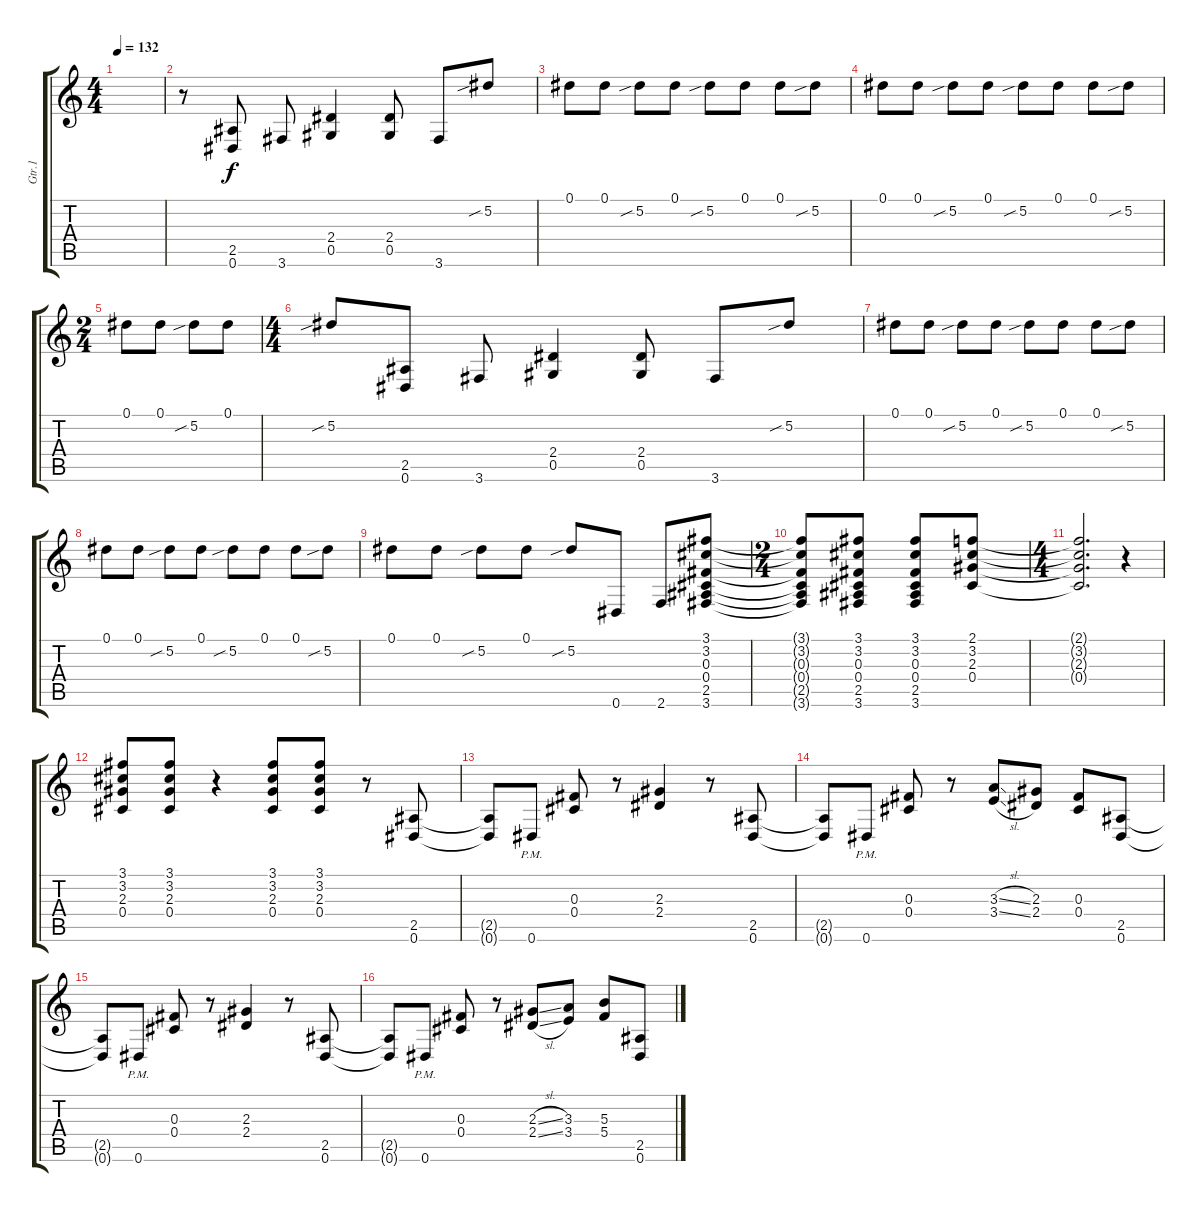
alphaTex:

\track ("Gtr.1" "Gtr.1") {instrument acousticguitarsteel}
\staff {score tabs}
\tuning (Eb4 Bb3 Gb3 Db3 Ab2 Eb2) {hide}
\ts (4 4)
\tempo 132
\clef g2
\ks c
|
r.8 (2.5 0.6).8 3.6.8 (2.4 0.5).4 (2.4 0.5).8 3.6.8 5.2{sib}.8 |
0.1.8 0.1.8 5.2{sib}.8 0.1.8 5.2{sib}.8 0.1.8 0.1.8 5.2{sib}.8 |
0.1.8 0.1.8 5.2{sib}.8 0.1.8 5.2{sib}.8 0.1.8 0.1.8 5.2{sib}.8 |
\ts (2 4)
0.1.8 0.1.8 5.2{sib}.8 0.1.8 |
\ts (4 4)
5.2{sib}.8 (2.5 0.6).8 3.6.8 (2.4 0.5).4 (2.4 0.5).8 3.6.8 5.2{sib}.8 |
0.1.8 0.1.8 5.2{sib}.8 0.1.8 5.2{sib}.8 0.1.8 0.1.8 5.2{sib}.8 |
0.1.8 0.1.8 5.2{sib}.8 0.1.8 5.2{sib}.8 0.1.8 0.1.8 5.2{sib}.8 |
0.1.8 0.1.8 5.2{sib}.8 0.1.8 5.2{sib}.8 0.6.8 2.6.8 (3.1 3.2 0.3 0.4 2.5 3.6).8 |
\ts (2 4)
(3.1{t} 3.2{t} 0.3{t} 0.4{t} 2.5{t} 3.6{t}).8 (3.1 3.2 0.3 0.4 2.5 3.6).8 (3.1 3.2 0.3 0.4 2.5 3.6).8 (2.1 3.2 2.3 0.4).8 |
\ts (4 4)
(2.1{t} 3.2{t} 2.3{t} 0.4{t}).2{d} r.4 |
(3.1 3.2 2.3 0.4).8 (3.1 3.2 2.3 0.4).8 r.4 (3.1 3.2 2.3 0.4).8 (3.1 3.2 2.3 0.4).8 r.8 (2.5 0.6).8 |
(2.5{t} 0.6{t}).8 0.6{pm}.8 (0.3 0.4).8 r.8 (2.3 2.4).4 r.8 (2.5 0.6).8 |
(2.5{t} 0.6{t}).8 0.6{pm}.8 (0.3 0.4).8 r.8 (3.3{sl} 3.4{sl}).8 (2.3 2.4).8 (0.3 0.4).8 (2.5 0.6).8 |
(2.5{t} 0.6{t}).8 0.6{pm}.8 (0.3 0.4).8 r.8 (2.3 2.4).4 r.8 (2.5 0.6).8 |
(2.5{t} 0.6{t}).8 0.6{pm}.8 (0.3 0.4).8 r.8 (2.3{sl} 2.4{sl}).8 (3.3 3.4).8 (5.3 5.4).8 (2.5 0.6).8
